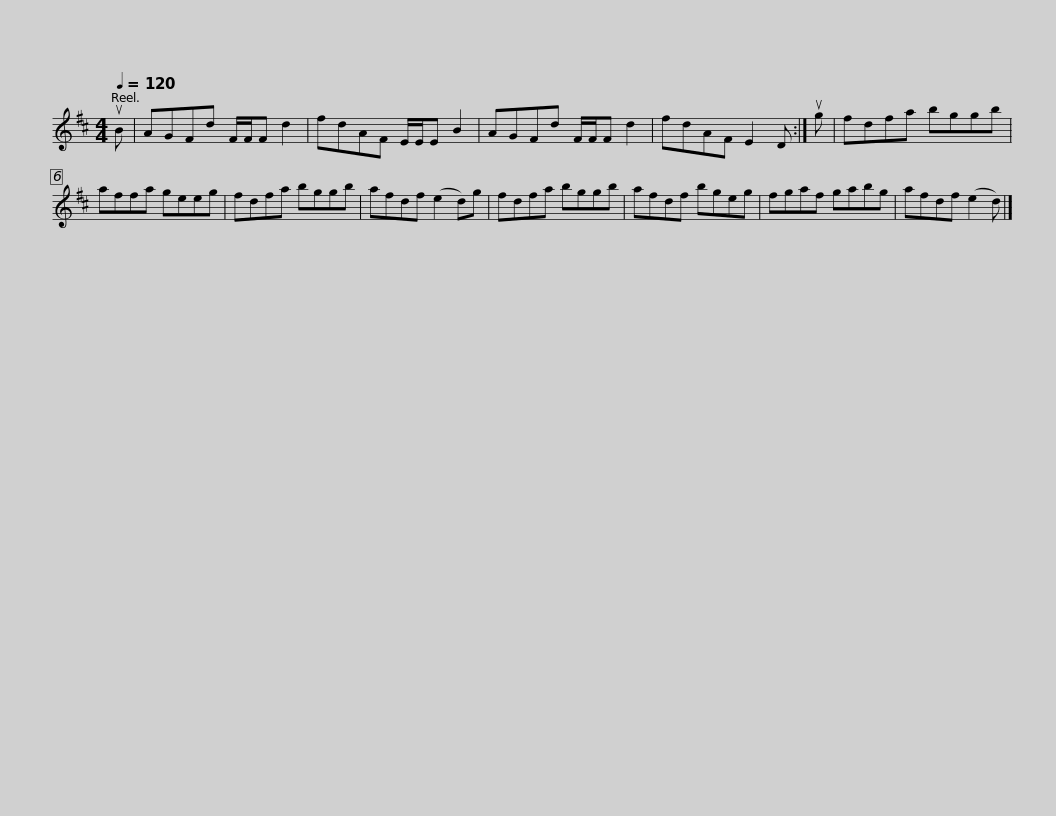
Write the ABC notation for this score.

X:1
L:1/8
Q:1/4=120
M:4/4
I:linebreak $
K:D
V:1 treble
V:1
 uB | AGFd F/F/F d2 | fdAF E/E/E B2 | AGFd F/F/F d2 | fdAF E2 D :| %5
 ug | fdfa bggb |$ affa geeg | fdfa bggb | afdf (e2 d)g | %10
 fdfa bggb | afdf bgeg |$ fgaf gabg | afdf (e2 d) |] %14
